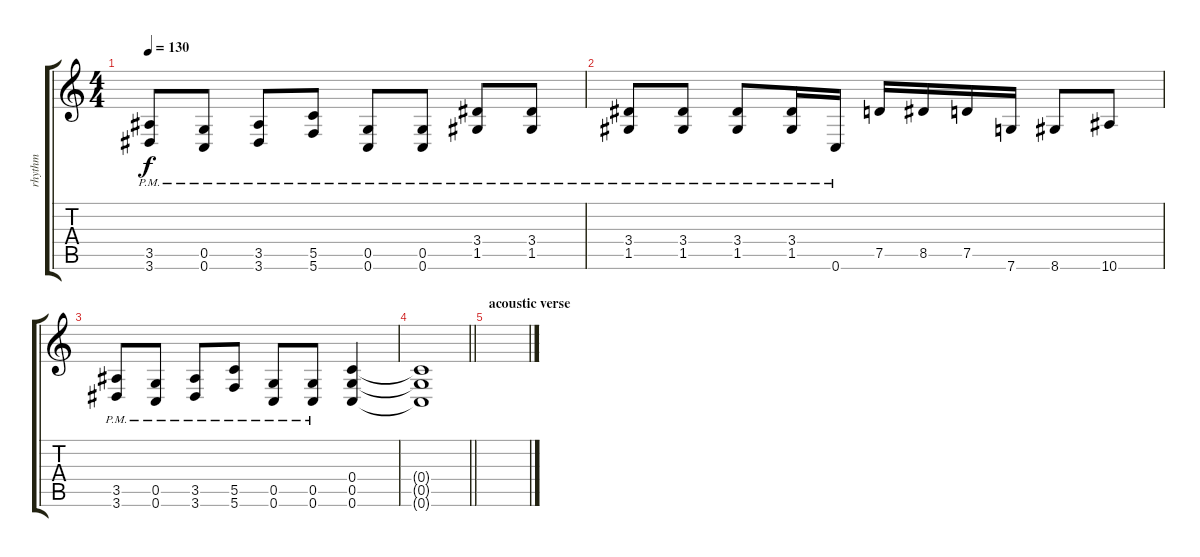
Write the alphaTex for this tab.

\track ("rhythm" "rhythm") {instrument distortionguitar}
\staff {score tabs}
\tuning (D4 A3 F3 C3 G2 C2) {hide}
\ts (4 4)
\tempo 130
\clef g2
\ks c
(3.5{pm} 3.6{pm}).8{dy f} (0.5{pm} 0.6{pm}).8 (3.5{pm} 3.6{pm}).8 (5.5{pm} 5.6{pm}).8 (0.5{pm} 0.6{pm}).8 (0.5{pm} 0.6{pm}).8 (3.4{pm} 1.5{pm}).8 (3.4{pm} 1.5{pm}).8 |
(3.4{pm} 1.5{pm}).8 (3.4{pm} 1.5{pm}).8 (3.4{pm} 1.5{pm}).8 (3.4{pm} 1.5{pm}).16 0.6{pm}.16 7.5.16 8.5.16 7.5.16 7.6.16 8.6.8 10.6.8 |
(3.5{pm} 3.6{pm}).8 (0.5{pm} 0.6{pm}).8 (3.5{pm} 3.6{pm}).8 (5.5{pm} 5.6{pm}).8 (0.5{pm} 0.6{pm}).8 (0.5{pm} 0.6{pm}).8 (0.4 0.5 0.6).4 |
\barLineRight lightlight
(0.4{t} 0.5{t} 0.6{t}).1 |
\section ("" "acoustic verse")
